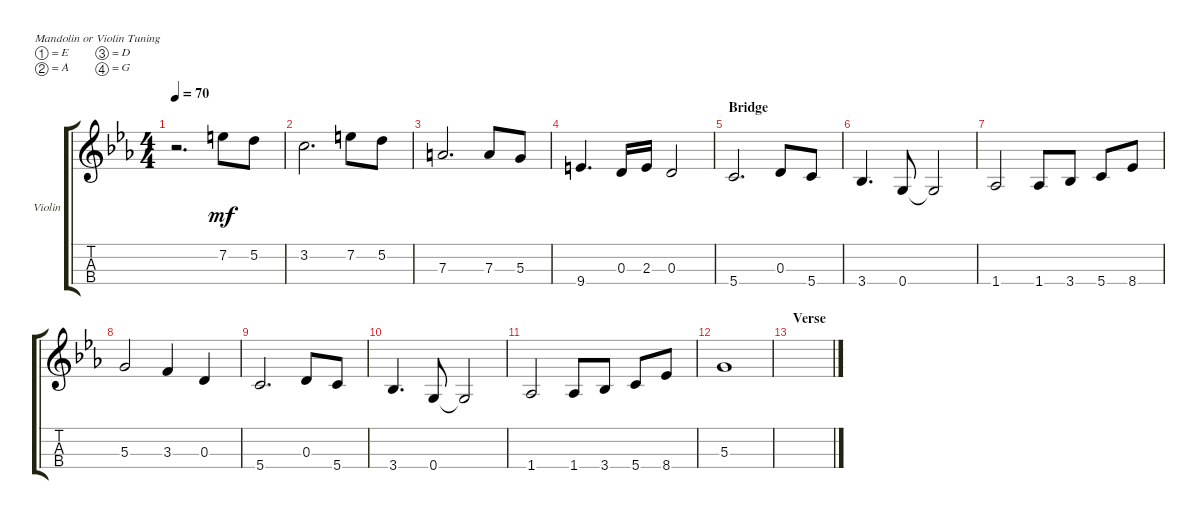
\defaultSystemsLayout 4
\bracketExtendMode groupsimilarinstruments
\firstSystemTrackNameOrientation horizontal
\otherSystemsTrackNameOrientation horizontal
\track ("Violin" "Violin") {instrument violin}
\staff {score tabs}
\tuning (E5 A4 D4 G3)
\ts (4 4)
\tempo 70
\clef g2
\ks cminor
r.2{d dy mf} 7.2.8 5.2.8 |
3.2.2{d} 7.2.8 5.2.8 |
7.3.2{d} 7.3.8 5.3.8 |
9.4.4{d} 0.3.16 2.3.16 0.3.2 |
\section ("" "Bridge")
5.4.2{d} 0.3.8 5.4.8 |
3.4.4{d} 0.4.8 0.4{t}.2 |
1.4.2 1.4.8 3.4.8 5.4.8 8.4.8 |
5.3.2 3.3.4 0.3.4 |
5.4.2{d} 0.3.8 5.4.8 |
3.4.4{d} 0.4.8 0.4{t}.2 |
1.4.2 1.4.8 3.4.8 5.4.8 8.4.8 |
5.3.1 |
\section ("" "Verse")
